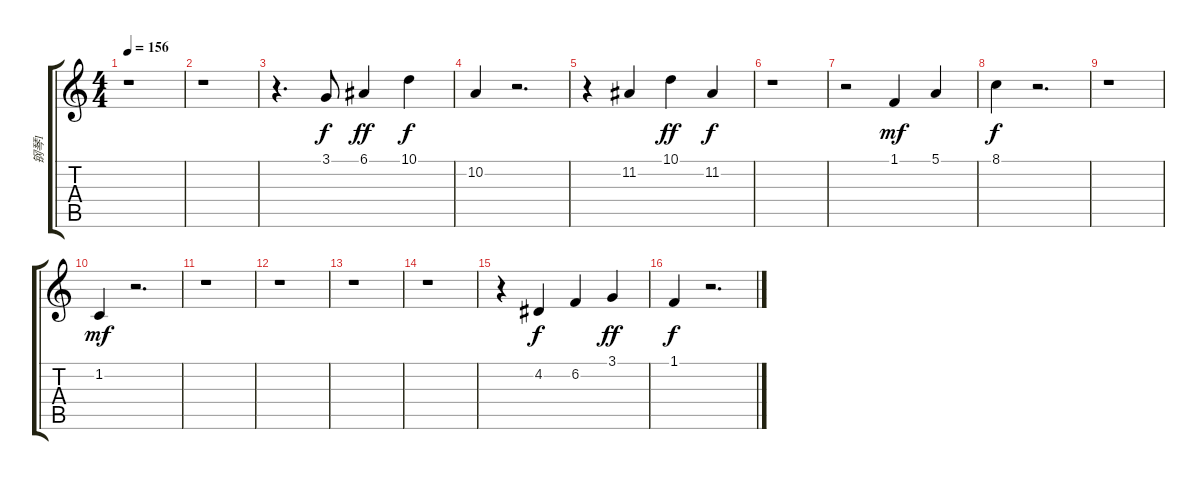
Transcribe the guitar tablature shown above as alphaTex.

\track ("钢琴1" "钢琴1") {instrument acousticgrandpiano}
\staff {score tabs}
\tuning (E4 B3 G3 D3 A2 E2) {hide}
\ts (4 4)
\tempo 156
\clef g2
\ks c
r.1{dy f} |
r.1 |
r.4{d} 3.1.8 6.1.4{dy ff} 10.1.4{dy f} |
10.2.4 r.2{d} |
r.4 11.2.4 10.1.4{dy ff} 11.2.4{dy f} |
r.1 |
r.2 1.1.4{dy mf} 5.1.4 |
8.1.4{dy f} r.2{d} |
r.1 |
1.2.4{dy mf} r.2{d} |
r.1 |
r.1 |
r.1 |
r.1 |
r.4 4.2.4{dy f} 6.2.4 3.1.4{dy ff} |
1.1.4{dy f} r.2{d}
